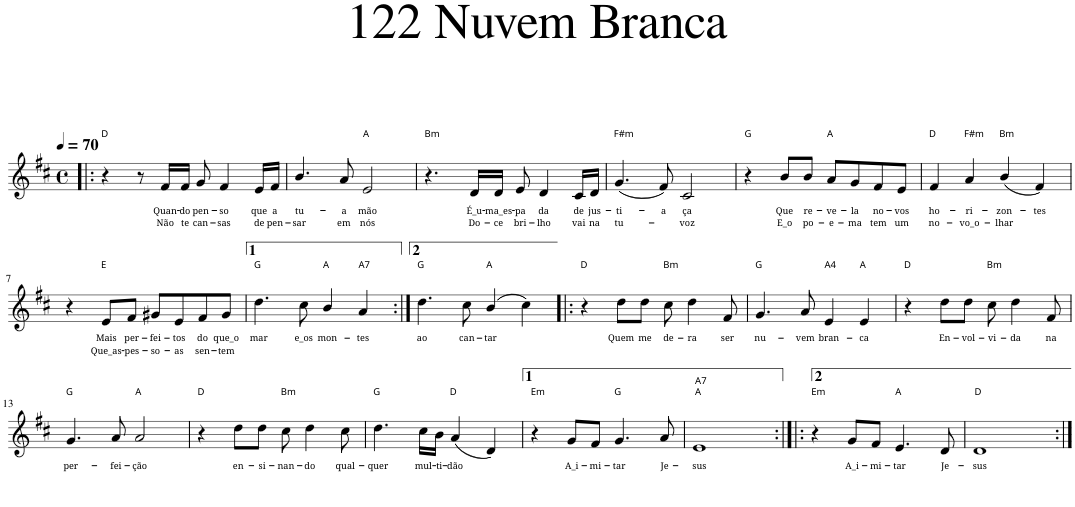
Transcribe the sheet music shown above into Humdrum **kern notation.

**kern	**text	**text
*part1	*part1	*part1
*staff1	*staff1	*staff1
*I"P1	*	*
*clefG2	*	*
*k[f#c#]	*	*
*D:	*	*
*M4/4	*	*
*met(c)	*	*
*MM70	*	*
=1!|:	=1!|:	=1!|:
!LO:TX:a:t=D	!	!
4r	.	.
8r	.	.
!	!LO:LY:b	!LO:LY:b
16f#/LL	Quan-	Não
!	!LO:LY:b	!LO:LY:b
16f#/JJ	-do	te
!	!LO:LY:b	!LO:LY:b
8g/	pen-	can-
!	!LO:LY:b	!LO:LY:b
4f#/	-so	-sas
!	!LO:LY:b	!LO:LY:b
16e/LL	que	de
!	!LO:LY:b	!LO:LY:b
16f#/JJ	a	pen-
=2	=2	=2
!	!LO:LY:b	!LO:LY:b
4.b/	tu-	-sar
!	!LO:LY:b	!LO:LY:b
8a/	-a	em
!LO:TX:a:t=A	!	!
!	!LO:LY:b	!LO:LY:b
2e/	mão	nós
=3	=3	=3
!LO:TX:a:t=Bm	!	!
4.r	.	.
!	!LO:LY:b	!LO:LY:b
16d/LL	É_u-	Do-
!	!LO:LY:b	!LO:LY:b
16d/JJ	-ma_es-	-ce
!	!LO:LY:b	!LO:LY:b
8e/	-pa	bri-
!	!LO:LY:b	!LO:LY:b
4d/	da	-lho
!	!LO:LY:b	!LO:LY:b
16c#/LL	de	vai
!	!LO:LY:b	!LO:LY:b
16d/JJ	jus-	na
=4	=4	=4
!LO:TX:a:t=F#m	!	!
!	!LO:LY:b	!LO:LY:b
(4.g/	-ti-	tu-
!	!LO:LY:b	!
8f#/)	-a	.
!	!LO:LY:b	!LO:LY:b
2c#/	-ça	voz
=5	=5	=5
!LO:TX:a:t=G	!	!
4r	.	.
!	!LO:LY:b	!LO:LY:b
8b/L	Que	E_o
!	!LO:LY:b	!LO:LY:b
8b/J	re-	po-
!LO:TX:a:t=A	!	!
!	!LO:LY:b	!LO:LY:b
8a/L	-ve-	-e-
!	!LO:LY:b	!LO:LY:b
8g/	-la	-ma
!	!LO:LY:b	!LO:LY:b
8f#/	no-	tem
!	!LO:LY:b	!LO:LY:b
8e/J	-vos	um
=6	=6	=6
!LO:TX:a:t=D	!	!
!	!LO:LY:b	!LO:LY:b
4f#/	ho-	no-
!LO:TX:a:t=F#m	!	!
!	!LO:LY:b	!LO:LY:b
4a/	-ri-	-vo_o-
!LO:TX:a:t=Bm	!	!
!	!LO:LY:b	!LO:LY:b
(4b/	-zon-	-lhar
!	!LO:LY:b	!
4f#/)	-tes	.
!!LO:LB:g=z
=7	=7	=7
4r	.	.
!LO:TX:a:t=E	!	!
!	!LO:LY:b	!LO:LY:b
8e/L	Mais	Que_as-
!	!LO:LY:b	!LO:LY:b
8f#/J	per-	-pes-
!	!LO:LY:b	!LO:LY:b
8g#X/L	-fei-	-so-
!	!LO:LY:b	!LO:LY:b
8e/	-tos	-as
!	!LO:LY:b	!LO:LY:b
8f#/	do	sen-
!	!LO:LY:b	!LO:LY:b
8g#/J	que_o	-tem
=8	=8	=8
!LO:TX:a:t=G	!	!
!	!LO:LY:b	!
4.dd\	mar	.
!	!LO:LY:b	!
8cc#\	e_os	.
!LO:TX:a:t=A	!	!
!	!LO:LY:b	!
4b/	mon-	.
!LO:TX:a:t=A7	!	!
!	!LO:LY:b	!
4a/	-tes	.
=9:|!	=9:|!	=9:|!
!LO:TX:a:t=G	!	!
!	!LO:LY:b	!
4.dd\	ao	.
!	!LO:LY:b	!
8cc#\	can-	.
!LO:TX:a:t=A	!	!
!	!LO:LY:b	!
(4b/	-tar	.
4cc#\)	.	.
=10!|:	=10!|:	=10!|:
!LO:TX:a:t=D	!	!
4r	.	.
!	!LO:LY:b	!
8dd\L	Quem	.
!	!LO:LY:b	!
8dd\J	me	.
!LO:TX:a:t=Bm	!	!
!	!LO:LY:b	!
8cc#\	de-	.
!	!LO:LY:b	!
4dd\	-ra	.
!	!LO:LY:b	!
8f#/	ser	.
=11	=11	=11
!LO:TX:a:t=G	!	!
!	!LO:LY:b	!
4.g/	nu-	.
!	!LO:LY:b	!
8a/	-vem	.
!LO:TX:a:t=A4	!	!
!	!LO:LY:b	!
4e/	bran-	.
!LO:TX:a:t=A	!	!
!	!LO:LY:b	!
4e/	-ca	.
=12	=12	=12
!LO:TX:a:t=D	!	!
4r	.	.
!	!LO:LY:b	!
8dd\L	En-	.
!	!LO:LY:b	!
8dd\J	-vol-	.
!LO:TX:a:t=Bm	!	!
!	!LO:LY:b	!
8cc#\	-vi-	.
!	!LO:LY:b	!
4dd\	-da	.
!	!LO:LY:b	!
8f#/	na	.
!!LO:LB:g=z
=13	=13	=13
!LO:TX:a:t=G	!	!
!	!LO:LY:b	!
4.g/	per-	.
!	!LO:LY:b	!
8a/	-fei-	.
!LO:TX:a:t=A	!	!
!	!LO:LY:b	!
2a/	-ção	.
=14	=14	=14
!LO:TX:a:t=D	!	!
4r	.	.
!	!LO:LY:b	!
8dd\L	en-	.
!	!LO:LY:b	!
8dd\J	-si-	.
!LO:TX:a:t=Bm	!	!
!	!LO:LY:b	!
8cc#\	-nan-	.
!	!LO:LY:b	!
4dd\	-do	.
!	!LO:LY:b	!
8cc#\	qual-	.
=15	=15	=15
!LO:TX:a:t=G	!	!
!	!LO:LY:b	!
4.dd\	-quer	.
!	!LO:LY:b	!
16cc#\LL	mul-	.
!	!LO:LY:b	!
16b\JJ	-ti-	.
!LO:TX:a:t=D	!	!
!	!LO:LY:b	!
(4a/	-dão	.
4d/)	.	.
=16	=16	=16
!LO:TX:a:t=Em	!	!
4r	.	.
!	!LO:LY:b	!
8g/L	A_i-	.
!	!LO:LY:b	!
8f#/J	-mi-	.
!LO:TX:a:t=G	!	!
!	!LO:LY:b	!
4.g/	-tar	.
!	!LO:LY:b	!
8a/	Je-	.
=17	=17	=17
!LO:TX:a:t=A	!	!
!LO:TX:a:t=A7	!	!
!	!LO:LY:b	!
1e	-sus	.
=18:|!|:	=18:|!|:	=18:|!|:
!LO:TX:a:t=Em	!	!
4r	.	.
!	!LO:LY:b	!
8g/L	A_i-	.
!	!LO:LY:b	!
8f#/J	-mi-	.
!LO:TX:a:t=A	!	!
!	!LO:LY:b	!
4.e/	-tar	.
!	!LO:LY:b	!
8d/	Je-	.
=19	=19	=19
!LO:TX:a:t=D	!	!
!	!LO:LY:b	!
1d	-sus	.
=:|!	=:|!	=:|!
*-	*-	*-
